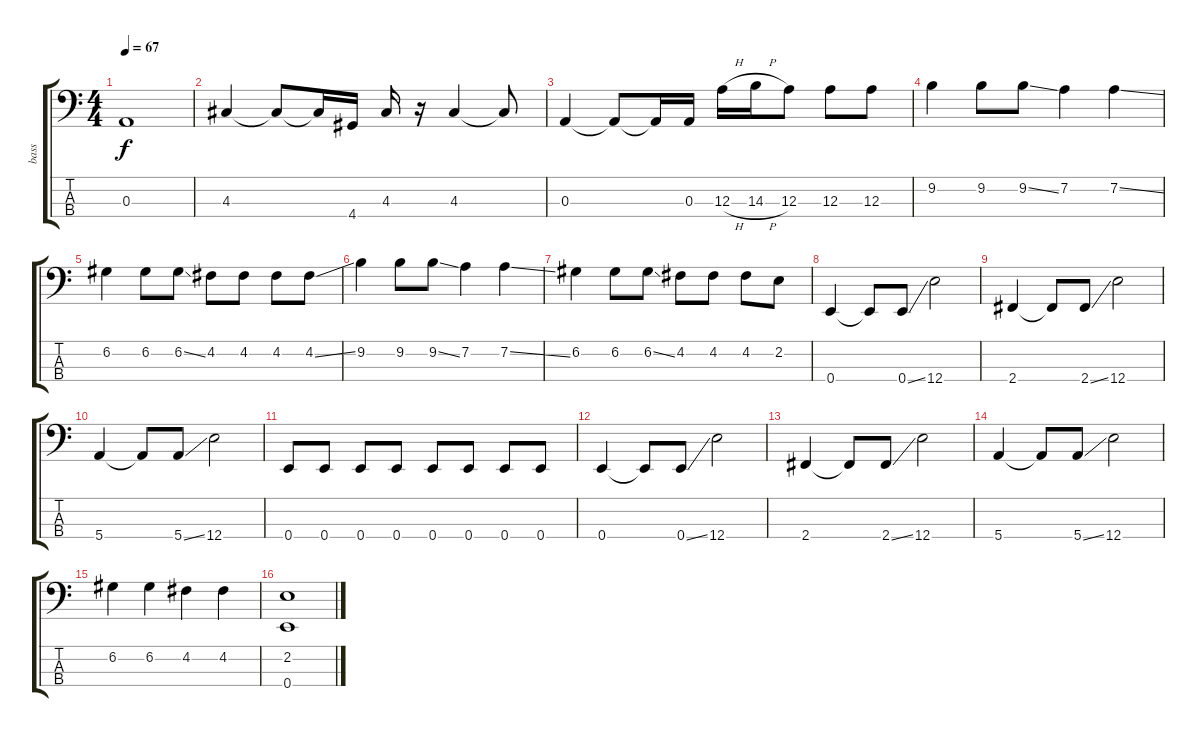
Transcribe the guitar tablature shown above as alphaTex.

\track ("bass" "bass") {instrument electricbassfinger}
\staff {score tabs}
\tuning (G2 D2 A1 E1) {hide}
\ts (4 4)
\tempo 67
\clef f4
\ks c
0.3.1{dy f} |
4.3.4 4.3{t}.8 4.3{t}.16 4.4.16 4.3.16 r.16 4.3.4 4.3{t}.8 |
0.3.4 0.3{t}.8 0.3{t}.16 0.3.16 12.3{h}.16 14.3{h}.16 12.3.8 12.3.8 12.3.8 |
9.2.4 9.2.8 9.2{ss}.8 7.2.4 7.2{ss}.4 |
6.2.4 6.2.8 6.2{ss}.8 4.2.8 4.2.8 4.2.8 4.2{ss}.8 |
9.2.4 9.2.8 9.2{ss}.8 7.2.4 7.2{ss}.4 |
6.2.4 6.2.8 6.2{ss}.8 4.2.8 4.2.8 4.2.8 2.2.8 |
0.4.4 0.4{t}.8 0.4{ss}.8 12.4.2 |
2.4.4 2.4{t}.8 2.4{ss}.8 12.4.2 |
5.4.4 5.4{t}.8 5.4{ss}.8 12.4.2 |
0.4.8 0.4.8 0.4.8 0.4.8 0.4.8 0.4.8 0.4.8 0.4.8 |
0.4.4 0.4{t}.8 0.4{ss}.8 12.4.2 |
2.4.4 2.4{t}.8 2.4{ss}.8 12.4.2 |
5.4.4 5.4{t}.8 5.4{ss}.8 12.4.2 |
6.2.4 6.2.4 4.2.4 4.2.4 |
(2.2 0.4).1
